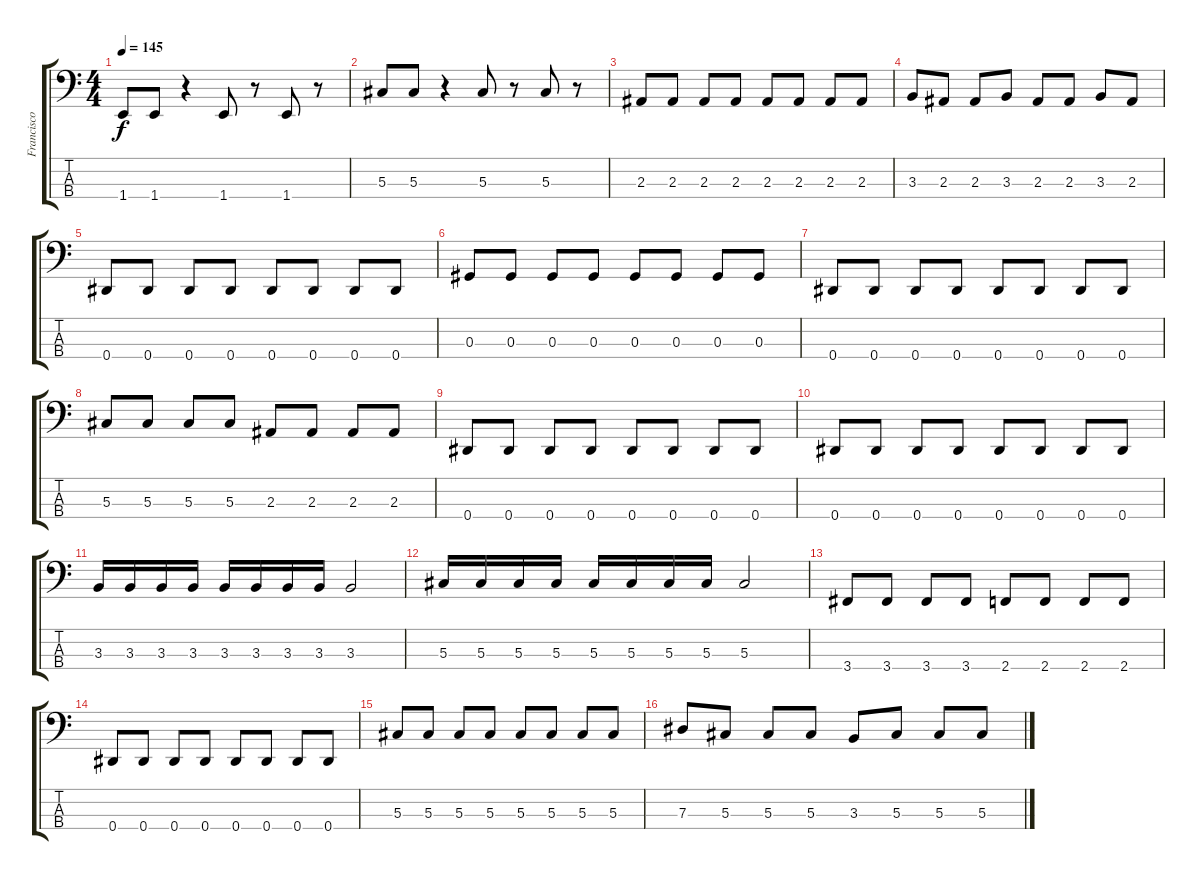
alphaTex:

\track ("Francisco Fidalgo" "Francisco ") {instrument electricbasspick}
\staff {score tabs}
\tuning (Gb2 Db2 Ab1 Eb1) {hide}
\ts (4 4)
\tempo 145
\clef f4
\ks c
1.4.8{dy f} 1.4.8 r.4 1.4.8 r.8 1.4.8 r.8 |
5.3.8 5.3.8 r.4 5.3.8 r.8 5.3.8 r.8 |
2.3.8 2.3.8 2.3.8 2.3.8 2.3.8 2.3.8 2.3.8 2.3.8 |
3.3.8 2.3.8 2.3.8 3.3.8 2.3.8 2.3.8 3.3.8 2.3.8 |
0.4.8 0.4.8 0.4.8 0.4.8 0.4.8 0.4.8 0.4.8 0.4.8 |
0.3.8 0.3.8 0.3.8 0.3.8 0.3.8 0.3.8 0.3.8 0.3.8 |
0.4.8 0.4.8 0.4.8 0.4.8 0.4.8 0.4.8 0.4.8 0.4.8 |
5.3.8 5.3.8 5.3.8 5.3.8 2.3.8 2.3.8 2.3.8 2.3.8 |
0.4.8 0.4.8 0.4.8 0.4.8 0.4.8 0.4.8 0.4.8 0.4.8 |
0.4.8 0.4.8 0.4.8 0.4.8 0.4.8 0.4.8 0.4.8 0.4.8 |
3.3.16 3.3.16 3.3.16 3.3.16 3.3.16 3.3.16 3.3.16 3.3.16 3.3.2 |
5.3.16 5.3.16 5.3.16 5.3.16 5.3.16 5.3.16 5.3.16 5.3.16 5.3.2 |
3.4.8 3.4.8 3.4.8 3.4.8 2.4.8 2.4.8 2.4.8 2.4.8 |
0.4.8 0.4.8 0.4.8 0.4.8 0.4.8 0.4.8 0.4.8 0.4.8 |
5.3.8 5.3.8 5.3.8 5.3.8 5.3.8 5.3.8 5.3.8 5.3.8 |
7.3.8 5.3.8 5.3.8 5.3.8 3.3.8 5.3.8 5.3.8 5.3.8
